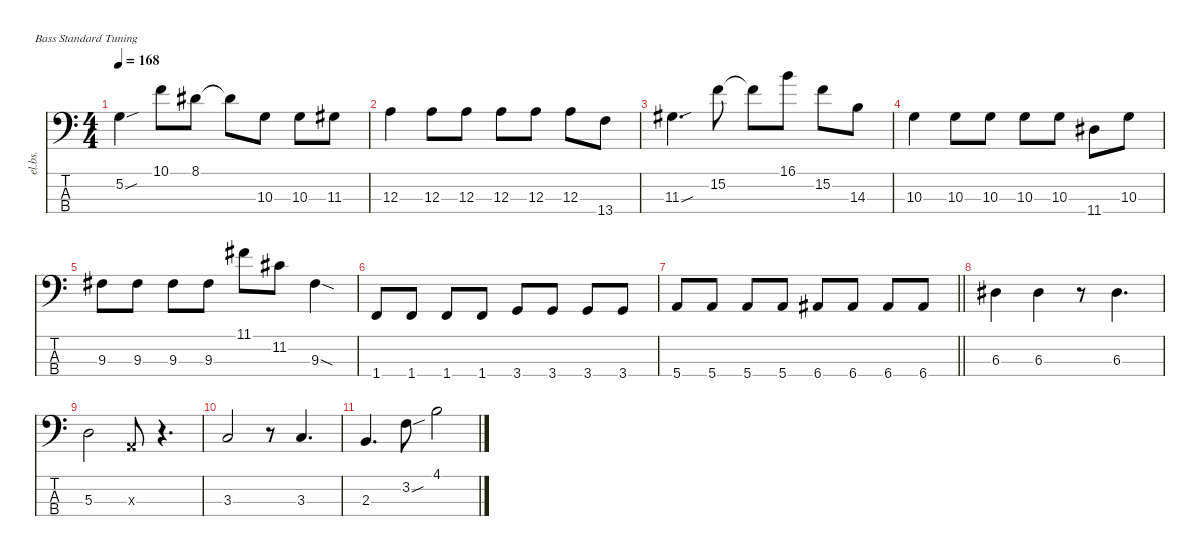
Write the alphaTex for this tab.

\defaultSystemsLayout 4
\hideDynamics
\bracketExtendMode nobrackets
\track ("Electric Bass" "el.bs.") {mute instrument electricbassfinger}
\staff {score tabs}
\tuning (G2 D2 A1 E1)
\ts (4 4)
\tempo 168
\clef f4
\ks c
5.2{sou t}.4{dy mf beam Down} 10.1.8{beam Down} 8.1{acc #}.8{beam Down} 8.1{t acc #}.8{beam Down} 10.3.8{beam Down} 10.3.8{beam Down} 11.3{acc #}.8{beam Down} |
12.3.4{beam Down} 12.3.8{beam Down} 12.3.8{beam Down} 12.3.8{beam Down} 12.3.8{beam Down} 12.3.8{beam Down} 13.4.8{beam Down} |
11.3{sou acc #}.4{d beam Down} 15.2.8{beam Down} 15.2{t}.8{beam Down} 16.1.8{beam Down} 15.2.8{beam Down} 14.3.8{beam Down} |
10.3.4{beam Down} 10.3.8{beam Down} 10.3.8{beam Down} 10.3.8{beam Down} 10.3.8{beam Down} 11.4{acc #}.8{beam Down} 10.3.8{beam Down} |
9.3{acc #}.8{beam Down} 9.3{acc #}.8{beam Down} 9.3{acc #}.8{beam Down} 9.3{acc #}.8{beam Down} 11.1{acc #}.8{beam Down} 11.2{acc #}.8{beam Down} 9.3{sod acc #}.4{beam Down} |
1.4.8{beam Up} 1.4.8{beam Up} 1.4.8{beam Up} 1.4.8{beam Up} 3.4.8{beam Up} 3.4.8{beam Up} 3.4.8{beam Up} 3.4.8{beam Up} |
\barLineRight lightlight
5.4.8{beam Up} 5.4.8{beam Up} 5.4.8{beam Up} 5.4.8{beam Up} 6.4{acc #}.8{beam Up} 6.4{acc #}.8{beam Up} 6.4{acc #}.8{beam Up} 6.4{acc #}.8{beam Up} |
6.3{acc #}.4{beam Down} 6.3{acc #}.4{beam Down} r.8{beam Down} 6.3{acc #}.4{d beam Down} |
5.3.2{beam Down} 0.3{x}.8{beam Up} r.4{d beam Down} |
3.3.2{beam Up} r.8{beam Down} 3.3.4{d beam Up} |
2.3.4{d beam Up} 3.2{sou}.8{beam Down} 4.1.2{beam Down}
